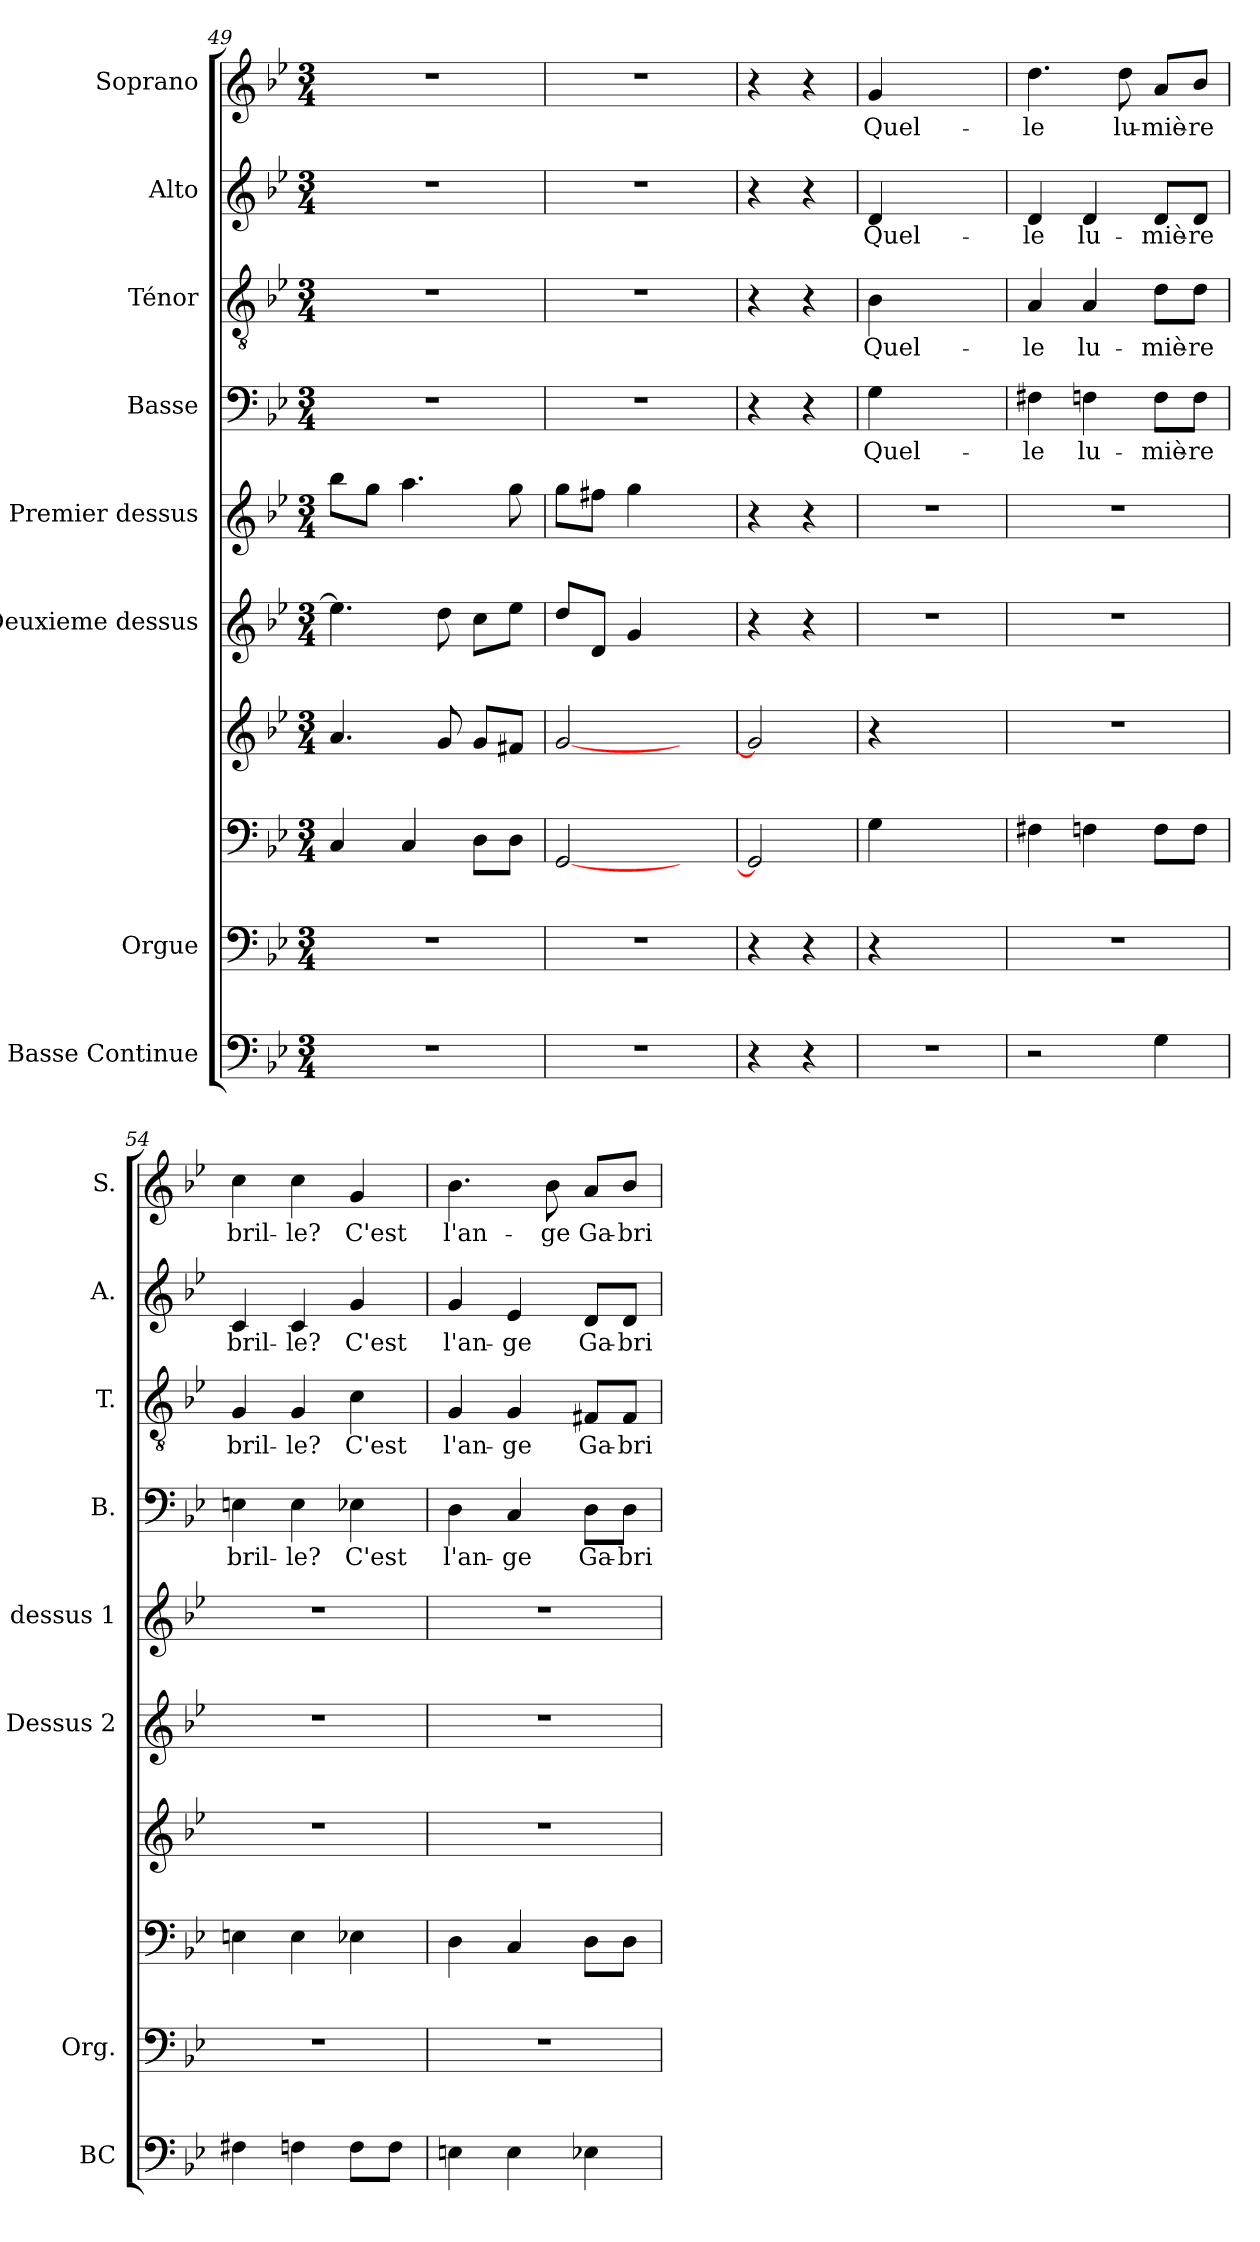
**kern	**kern	**kern	**kern	**kern	**kern	**kern	**text	**kern	**text	**kern	**text	**kern	**text
*part8	*part7	*part7	*part7	*part6	*part5	*part4	*part4	*part3	*part3	*part2	*part2	*part1	*part1
*staff10	*staff9	*staff8	*staff7	*staff6	*staff5	*staff4	*staff4	*staff3	*staff3	*staff2	*staff2	*staff1	*staff1
*I"Basse Continue	*I"Orgue	*	*	*I"Deuxieme dessus	*I"Premier dessus	*I"Basse	*	*I"Ténor	*	*I"Alto	*	*I"Soprano	*
*I'BC	*I'Org.	*	*	*I'Dessus 2	*I'dessus 1	*I'B.	*	*I'T.	*	*I'A.	*	*I'S.	*
!!LO:LB:g=z
*clefF4	*clefF4	*clefF4	*clefG2	*clefG2	*clefG2	*clefF4	*	*clefGv2	*	*clefG2	*	*clefG2	*
*k[b-e-]	*k[b-e-]	*k[b-e-]	*k[b-e-]	*k[b-e-]	*k[b-e-]	*k[b-e-]	*	*k[b-e-]	*	*k[b-e-]	*	*k[b-e-]	*
*M3/4	*M3/4	*M3/4	*M3/4	*M3/4	*M3/4	*M3/4	*	*M3/4	*	*M3/4	*	*M3/4	*
=49	=49	=49	=49	=49	=49	=49	=49	=49	=49	=49	=49	=49	=49
2.r	2.r	4C/	4.a/	4.ee-]	8bb-\L	2.r	.	2.r	.	2.r	.	2.r	.
.	.	.	.	.	8gg\J	.	.	.	.	.	.	.	.
.	.	4C/	.	.	4.aa	.	.	.	.	.	.	.	.
.	.	.	8g/	8dd	.	.	.	.	.	.	.	.	.
.	.	8D\L	8g/L	8cc\L	.	.	.	.	.	.	.	.	.
.	.	8D\J	8f#X/J	8ee-\J	8gg	.	.	.	.	.	.	.	.
=50	=50	=50	=50	=50	=50	=50	=50	=50	=50	=50	=50	=50	=50
2.r	2.r	[2GG/	[2g/	8dd/L	8gg\L	2.r	.	2.r	.	2.r	.	2.r	.
.	.	.	.	8d/J	8ff#X\J	.	.	.	.	.	.	.	.
.	.	.	.	4g	4gg	.	.	.	.	.	.	.	.
.	.	4ryy	4ryy	4ryy	4ryy	.	.	.	.	.	.	.	.
!!LO:LB:g=z
=51	=51	=51	=51	=51	=51	=51	=51	=51	=51	=51	=51	=51	=51
4r	4r	2GG/]	2g/]	4r	4r	4r	.	4r	.	4r	.	4r	.
4r	4r	.	.	4r	4r	4r	.	4r	.	4r	.	4r	.
=52	=52	=52	=52	=52	=52	=52	=52	=52	=52	=52	=52	=52	=52
!	!	!	!	!	!	!	!LO:LY:b	!	!LO:LY:b	!	!LO:LY:b	!	!LO:LY:b
2.r	4r	4G\	4r	2.r	2.r	4G\	Quel-	4B-\	Quel-	4d/	Quel-	4g/	Quel-
.	2ryy	2ryy	2ryy	.	.	2ryy	.	2ryy	.	2ryy	.	2ryy	.
=53	=53	=53	=53	=53	=53	=53	=53	=53	=53	=53	=53	=53	=53
!	!	!	!	!	!	!	!LO:LY:b	!	!LO:LY:b	!	!LO:LY:b	!	!LO:LY:b
2r	2.r	4F#X\	2.r	2.r	2.r	4F#X\	-le	4A/	-le	4d/	-le	4.dd\	-le
!	!	!	!	!	!	!	!LO:LY:b	!	!LO:LY:b	!	!LO:LY:b	!	!
.	.	4Fn\	.	.	.	4Fn\	lu-	4A/	lu-	4d/	lu-	.	.
!	!	!	!	!	!	!	!	!	!	!	!	!	!LO:LY:b
.	.	.	.	.	.	.	.	.	.	.	.	8dd\	lu-
!	!	!	!	!	!	!	!LO:LY:b	!	!LO:LY:b	!	!LO:LY:b	!	!LO:LY:b
4G	.	8F\L	.	.	.	8F\L	-miè-	8d\L	-miè-	8d/L	-miè-	8a/L	-miè-
!	!	!	!	!	!	!	!LO:LY:b	!	!LO:LY:b	!	!LO:LY:b	!	!LO:LY:b
.	.	8F\J	.	.	.	8F\J	-re	8d\J	-re	8d/J	-re	8b-/J	-re
=54	=54	=54	=54	=54	=54	=54	=54	=54	=54	=54	=54	=54	=54
!	!	!	!	!	!	!	!LO:LY:b	!	!LO:LY:b	!	!LO:LY:b	!	!LO:LY:b
4F#X	2.r	4En\	2.r	2.r	2.r	4En\	bril-	4G/	bril-	4c/	bril-	4cc\	bril-
!	!	!	!	!	!	!	!LO:LY:b	!	!LO:LY:b	!	!LO:LY:b	!	!LO:LY:b
4Fn	.	4E\	.	.	.	4E\	-le?	4G/	-le?	4c/	-le?	4cc\	-le?
!	!	!	!	!	!	!	!LO:LY:b	!	!LO:LY:b	!	!LO:LY:b	!	!LO:LY:b
8F\L	.	4E-X\	.	.	.	4E-X\	C'est	4c\	C'est	4g/	C'est	4g/	C'est
8F\J	.	.	.	.	.	.	.	.	.	.	.	.	.
=55	=55	=55	=55	=55	=55	=55	=55	=55	=55	=55	=55	=55	=55
!	!	!	!	!	!	!	!LO:LY:b	!	!LO:LY:b	!	!LO:LY:b	!	!LO:LY:b
4En	2.r	4D\	2.r	2.r	2.r	4D\	l'an-	4G/	l'an-	4g/	l'an-	4.b-\	l'an-
!	!	!	!	!	!	!	!LO:LY:b	!	!LO:LY:b	!	!LO:LY:b	!	!
4E	.	4C/	.	.	.	4C/	-ge	4G/	-ge	4e-/	-ge	.	.
!	!	!	!	!	!	!	!	!	!	!	!	!	!LO:LY:b
.	.	.	.	.	.	.	.	.	.	.	.	8b-\	-ge
!	!	!	!	!	!	!	!LO:LY:b	!	!LO:LY:b	!	!LO:LY:b	!	!LO:LY:b
4E-X	.	8D\L	.	.	.	8D\L	Ga-	8F#X/L	Ga-	8d/L	Ga-	8a/L	Ga-
!	!	!	!	!	!	!	!LO:LY:b	!	!LO:LY:b	!	!LO:LY:b	!	!LO:LY:b
.	.	8D\J	.	.	.	8D\J	-bri-	8F#/J	-bri-	8d/J	-bri-	8b-/J	-bri-
=	=	=	=	=	=	=	=	=	=	=	=	=	=
*-	*-	*-	*-	*-	*-	*-	*-	*-	*-	*-	*-	*-	*-
